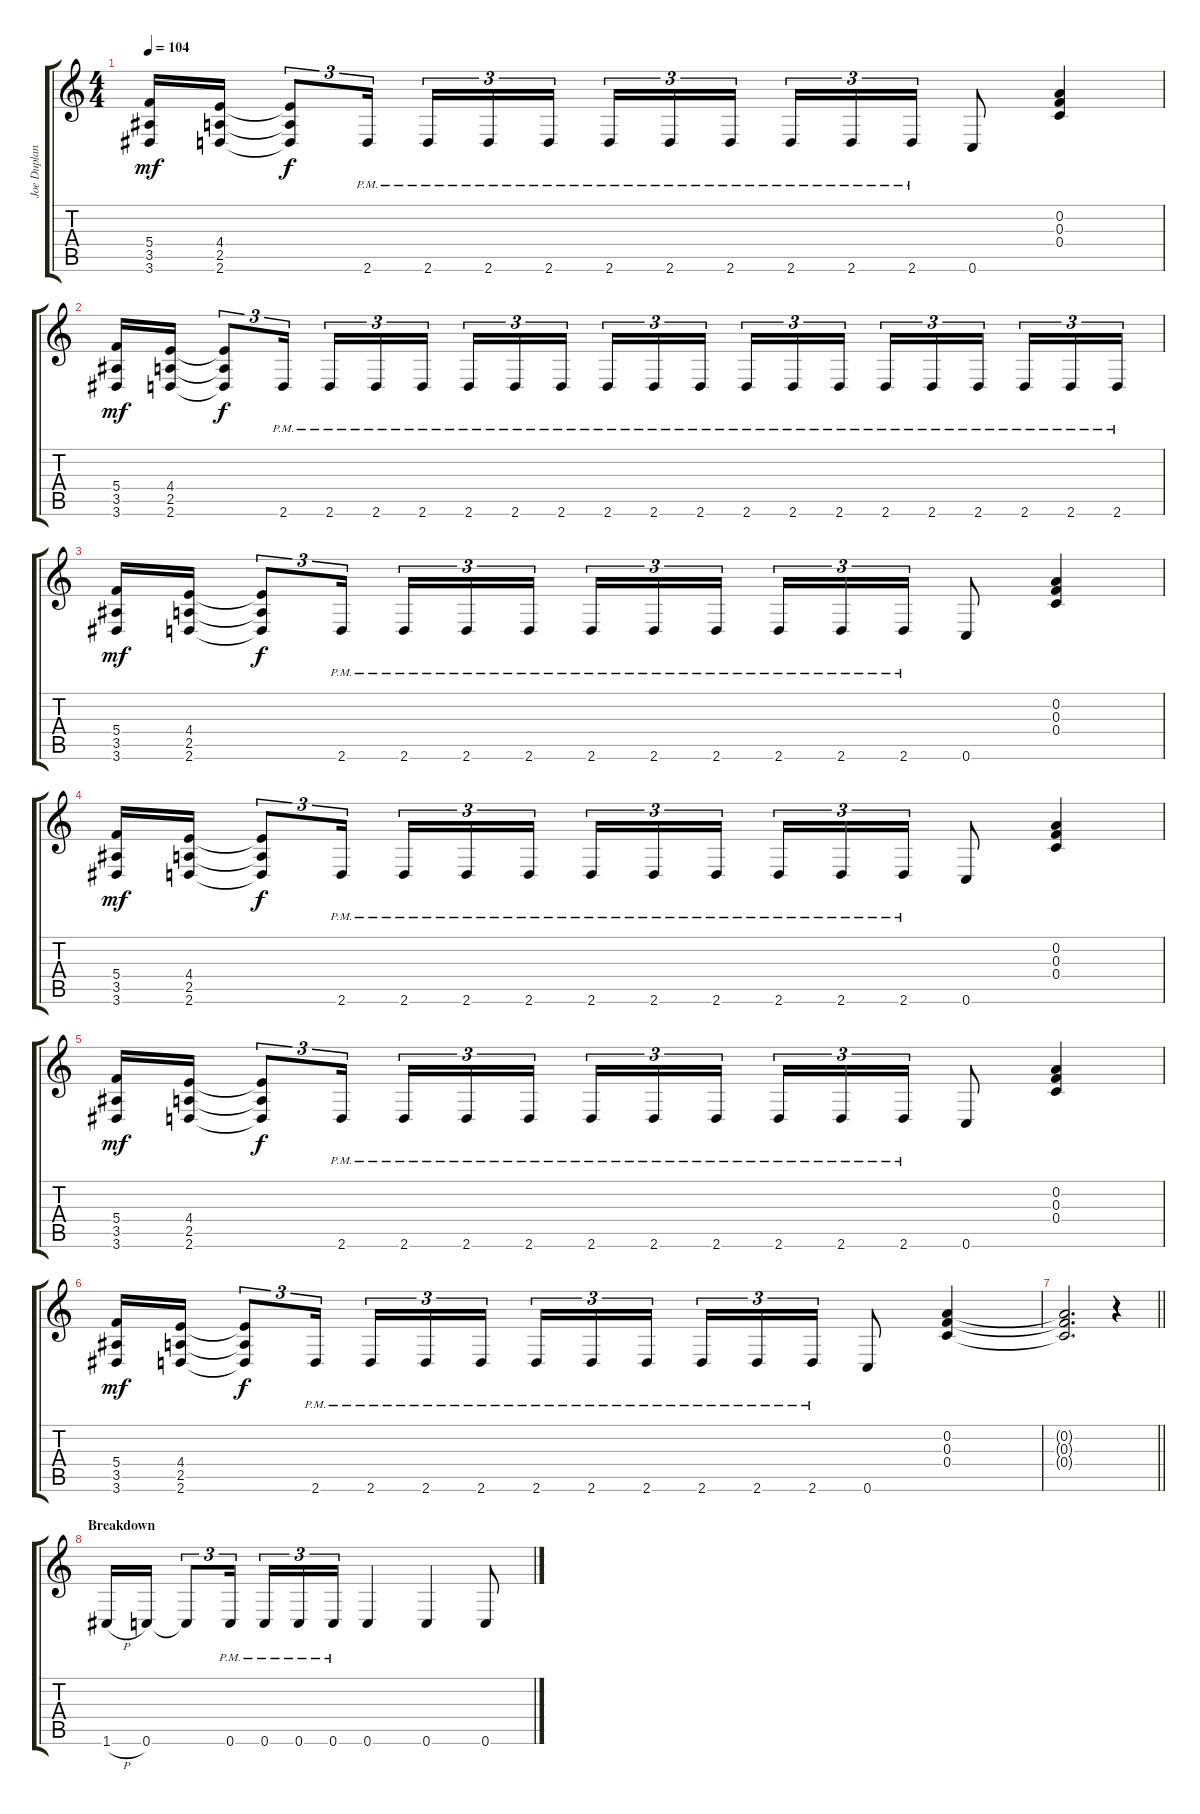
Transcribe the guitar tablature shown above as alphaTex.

\track ("Joe Duplantier" "Joe Duplan") {instrument overdrivenguitar}
\staff {score tabs}
\tuning (D4 A3 F3 C3 G2 C2) {hide}
\ts (4 4)
\tempo 104
\clef g2
\ks c
(5.4 3.5 3.6).16{dy mf} (4.4 2.5 2.6).16 (4.4{t} 2.5{t} 2.6{t}).8{tu (3 2) dy f} 2.6{pm}.16{tu (3 2)} 2.6{pm}.16{tu (3 2)} 2.6{pm}.16{tu (3 2)} 2.6{pm}.16{tu (3 2) beam splitsecondary} 2.6{pm}.16{tu (3 2)} 2.6{pm}.16{tu (3 2)} 2.6{pm}.16{tu (3 2)} 2.6{pm}.16{tu (3 2)} 2.6{pm}.16{tu (3 2)} 2.6{pm}.16{tu (3 2)} 0.6.8 (0.2 0.3 0.4).4 |
(5.4 3.5 3.6).16{dy mf} (4.4 2.5 2.6).16 (4.4{t} 2.5{t} 2.6{t}).8{tu (3 2) dy f} 2.6{pm}.16{tu (3 2)} 2.6{pm}.16{tu (3 2)} 2.6{pm}.16{tu (3 2)} 2.6{pm}.16{tu (3 2) beam splitsecondary} 2.6{pm}.16{tu (3 2)} 2.6{pm}.16{tu (3 2)} 2.6{pm}.16{tu (3 2)} 2.6{pm}.16{tu (3 2)} 2.6{pm}.16{tu (3 2)} 2.6{pm}.16{tu (3 2) beam splitsecondary} 2.6{pm}.16{tu (3 2)} 2.6{pm}.16{tu (3 2)} 2.6{pm}.16{tu (3 2)} 2.6{pm}.16{tu (3 2)} 2.6{pm}.16{tu (3 2)} 2.6{pm}.16{tu (3 2) beam splitsecondary} 2.6{pm}.16{tu (3 2)} 2.6{pm}.16{tu (3 2)} 2.6{pm}.16{tu (3 2)} |
(5.4 3.5 3.6).16{dy mf} (4.4 2.5 2.6).16 (4.4{t} 2.5{t} 2.6{t}).8{tu (3 2) dy f} 2.6{pm}.16{tu (3 2)} 2.6{pm}.16{tu (3 2)} 2.6{pm}.16{tu (3 2)} 2.6{pm}.16{tu (3 2) beam splitsecondary} 2.6{pm}.16{tu (3 2)} 2.6{pm}.16{tu (3 2)} 2.6{pm}.16{tu (3 2)} 2.6{pm}.16{tu (3 2)} 2.6{pm}.16{tu (3 2)} 2.6{pm}.16{tu (3 2)} 0.6.8 (0.2 0.3 0.4).4 |
(5.4 3.5 3.6).16{dy mf} (4.4 2.5 2.6).16 (4.4{t} 2.5{t} 2.6{t}).8{tu (3 2) dy f} 2.6{pm}.16{tu (3 2)} 2.6{pm}.16{tu (3 2)} 2.6{pm}.16{tu (3 2)} 2.6{pm}.16{tu (3 2) beam splitsecondary} 2.6{pm}.16{tu (3 2)} 2.6{pm}.16{tu (3 2)} 2.6{pm}.16{tu (3 2)} 2.6{pm}.16{tu (3 2)} 2.6{pm}.16{tu (3 2)} 2.6{pm}.16{tu (3 2)} 0.6.8 (0.2 0.3 0.4).4 |
(5.4 3.5 3.6).16{dy mf} (4.4 2.5 2.6).16 (4.4{t} 2.5{t} 2.6{t}).8{tu (3 2) dy f} 2.6{pm}.16{tu (3 2)} 2.6{pm}.16{tu (3 2)} 2.6{pm}.16{tu (3 2)} 2.6{pm}.16{tu (3 2) beam splitsecondary} 2.6{pm}.16{tu (3 2)} 2.6{pm}.16{tu (3 2)} 2.6{pm}.16{tu (3 2)} 2.6{pm}.16{tu (3 2)} 2.6{pm}.16{tu (3 2)} 2.6{pm}.16{tu (3 2)} 0.6.8 (0.2 0.3 0.4).4 |
(5.4 3.5 3.6).16{dy mf} (4.4 2.5 2.6).16 (4.4{t} 2.5{t} 2.6{t}).8{tu (3 2) dy f} 2.6{pm}.16{tu (3 2)} 2.6{pm}.16{tu (3 2)} 2.6{pm}.16{tu (3 2)} 2.6{pm}.16{tu (3 2) beam splitsecondary} 2.6{pm}.16{tu (3 2)} 2.6{pm}.16{tu (3 2)} 2.6{pm}.16{tu (3 2)} 2.6{pm}.16{tu (3 2)} 2.6{pm}.16{tu (3 2)} 2.6{pm}.16{tu (3 2)} 0.6.8 (0.2 0.3 0.4).4 |
\barLineRight lightlight
(0.2{t} 0.3{t} 0.4{t}).2{d} r.4 |
\section ("" "Breakdown")
1.6{h}.16 0.6.16 0.6{t}.8{tu (3 2)} 0.6{pm}.16{tu (3 2)} 0.6{pm}.16{tu (3 2)} 0.6{pm}.16{tu (3 2)} 0.6{pm}.16{tu (3 2)} 0.6.4 0.6.4 0.6.8
